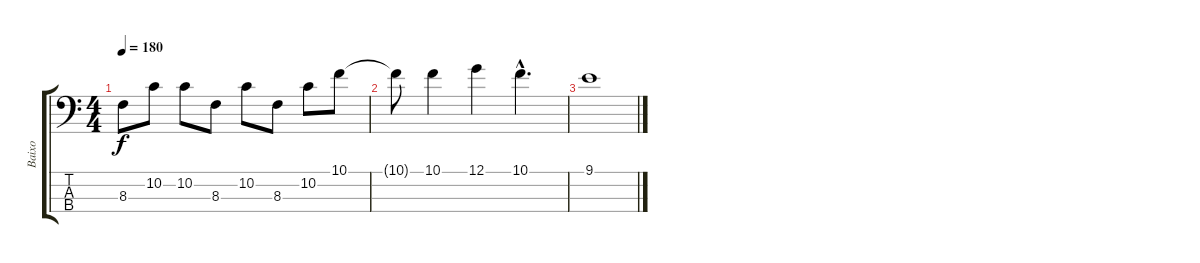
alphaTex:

\track ("Baixo" "Baixo") {instrument electricbasspick}
\staff {score tabs}
\tuning (G2 D2 A1 E1) {hide}
\ts (4 4)
\tempo 180
\clef f4
\ks c
8.3.8{dy f} 10.2.8 10.2.8 8.3.8 10.2.8 8.3.8 10.2.8 10.1.8 |
10.1{t}.8 10.1.4 12.1.4 10.1{hac}.4{d} |
9.1.1
